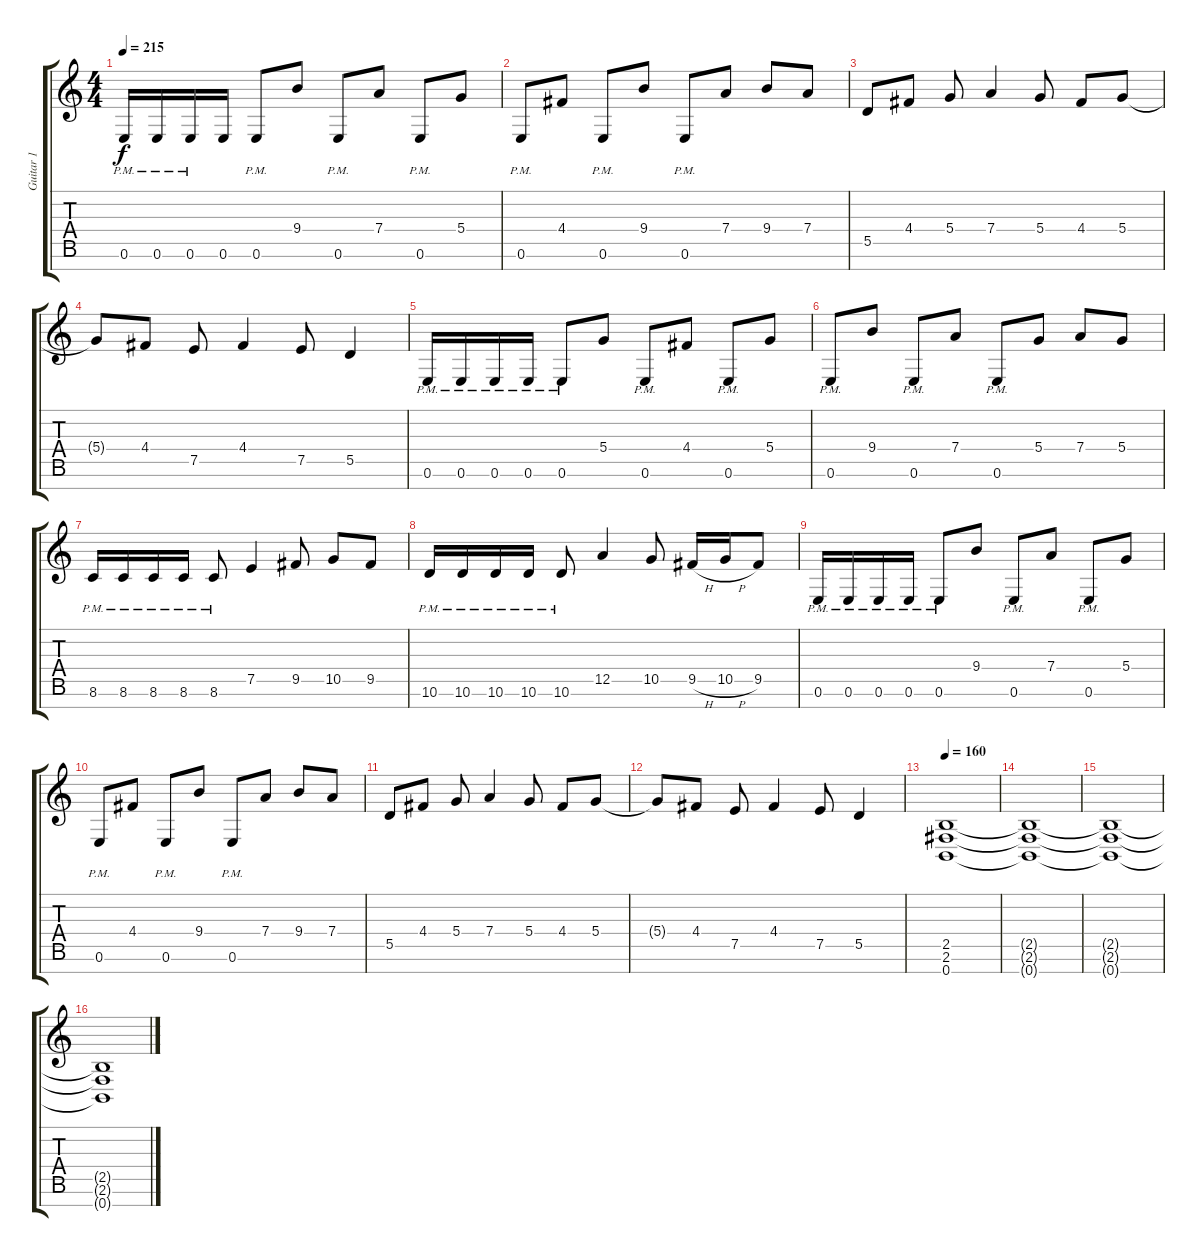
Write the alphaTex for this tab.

\track ("Guitar 1" "Guitar 1") {instrument overdrivenguitar}
\staff {score tabs}
\tuning (E4 B3 G3 D3 A2 E2 B1) {hide}
\ts (4 4)
\tempo 215
\clef g2
\ks c
0.6{pm}.16{dy f} 0.6{pm}.16 0.6{pm}.16 0.6.16 0.6{pm}.8 9.4.8 0.6{pm}.8 7.4.8 0.6{pm}.8 5.4.8 |
0.6{pm}.8 4.4.8 0.6{pm}.8 9.4.8 0.6{pm}.8 7.4.8 9.4.8 7.4.8 |
5.5.8 4.4.8 5.4.8 7.4.4 5.4.8 4.4.8 5.4.8 |
5.4{t}.8 4.4.8 7.5.8 4.4.4 7.5.8 5.5.4 |
0.6{pm}.16 0.6{pm}.16 0.6{pm}.16 0.6{pm}.16 0.6{pm}.8 5.4.8 0.6{pm}.8 4.4.8 0.6{pm}.8 5.4.8 |
0.6{pm}.8 9.4.8 0.6{pm}.8 7.4.8 0.6{pm}.8 5.4.8 7.4.8 5.4.8 |
8.6{pm}.16 8.6{pm}.16 8.6{pm}.16 8.6{pm}.16 8.6{pm}.8 7.5.4 9.5.8 10.5.8 9.5.8 |
10.6{pm}.16 10.6{pm}.16 10.6{pm}.16 10.6{pm}.16 10.6{pm}.8 12.5.4 10.5.8 9.5{h}.16 10.5{h}.16 9.5.8 |
0.6{pm}.16 0.6{pm}.16 0.6{pm}.16 0.6{pm}.16 0.6{pm}.8 9.4.8 0.6{pm}.8 7.4.8 0.6{pm}.8 5.4.8 |
0.6{pm}.8 4.4.8 0.6{pm}.8 9.4.8 0.6{pm}.8 7.4.8 9.4.8 7.4.8 |
5.5.8 4.4.8 5.4.8 7.4.4 5.4.8 4.4.8 5.4.8 |
5.4{t}.8 4.4.8 7.5.8 4.4.4 7.5.8 5.5.4 |
\tempo 160
(2.5 2.6 0.7).1 |
(2.5{t} 2.6{t} 0.7{t}).1 |
(2.5{t} 2.6{t} 0.7{t}).1 |
(2.5{t} 2.6{t} 0.7{t}).1
